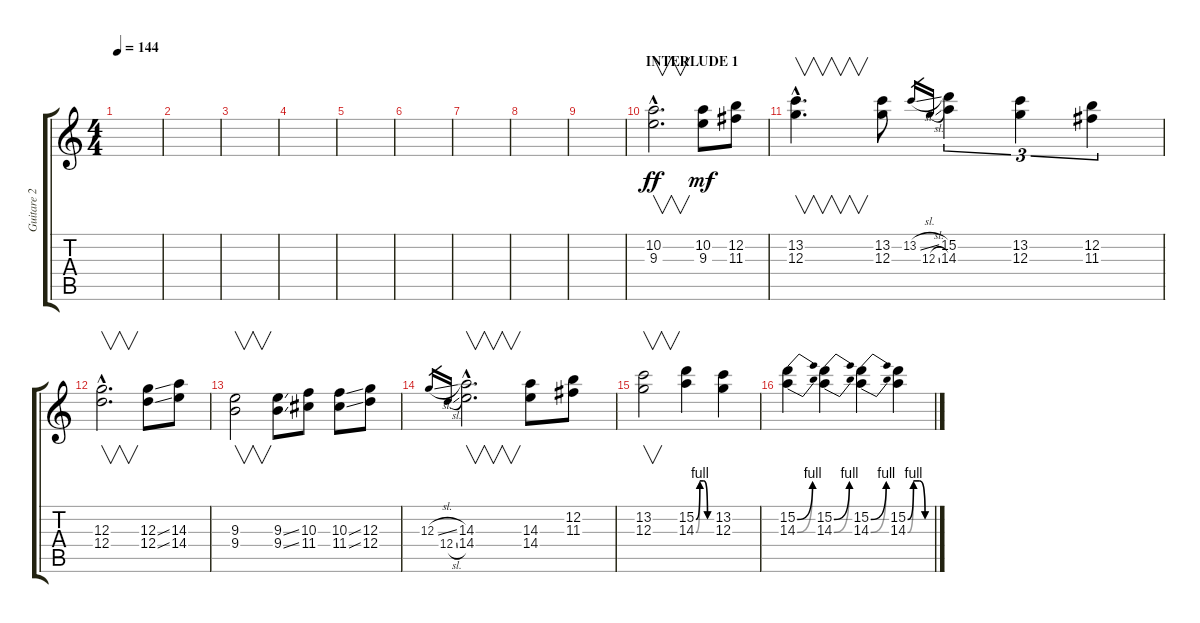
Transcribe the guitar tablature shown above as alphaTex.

\track ("Guitare 2 ( Electrique )" "Guitare 2 ") {instrument distortionguitar}
\staff {score tabs}
\tuning (E4 B3 G3 D3 A2 E2) {hide}
\ts (4 4)
\tempo 144
\clef g2
\ks c
|
|
|
|
|
|
|
|
|
\section ("" "INTERLUDE 1")
(10.2{hac} 9.3{hac}).2{v d dy ff volume 16} (10.2 9.3).8{dy mf} (12.2 11.3).8 |
(13.2{hac} 12.3{hac}).4{v d} (13.2 12.3).8 13.2{sl}.16{gr} 12.3{sl}.16{gr} (15.2 14.3).4{tu (3 2)} (13.2 12.3).4{tu (3 2)} (12.2 11.3).4{tu (3 2)} |
(12.3{hac} 12.4{hac}).2{v d} (12.3{ss} 12.4{ss}).8 (14.3 14.4).8 |
(9.3 9.4).2{v} (9.3{ss} 9.4{ss}).8 (10.3 11.4).8 (10.3{ss} 11.4{ss}).8 (12.3 12.4).8 |
12.3{sl}.16{gr} 12.4{sl}.16{gr} (14.3{hac} 14.4{hac}).2{v d} (14.3 14.4).8 (12.2 11.3).8 |
(13.2 12.3).2{v} (15.2{be (custom 0 0 15 4 30 4 45 0 60 0)} 14.3{be (custom 0 0 15 4 30 4 45 0 60 0)}).4 (13.2 12.3).4 |
(15.2{be (bend 0 0 60 4)} 14.3{be (bend 0 0 60 4)}).4 (15.2{be (bend 0 0 60 4)} 14.3{be (bend 0 0 60 4)}).4 (15.2{be (bend 0 0 60 4)} 14.3{be (bend 0 0 60 4)}).4 (15.2{be (custom 0 0 15 4 30 4 45 0 60 0)} 14.3{be (custom 0 0 15 4 30 4 45 0 60 0)}).4
